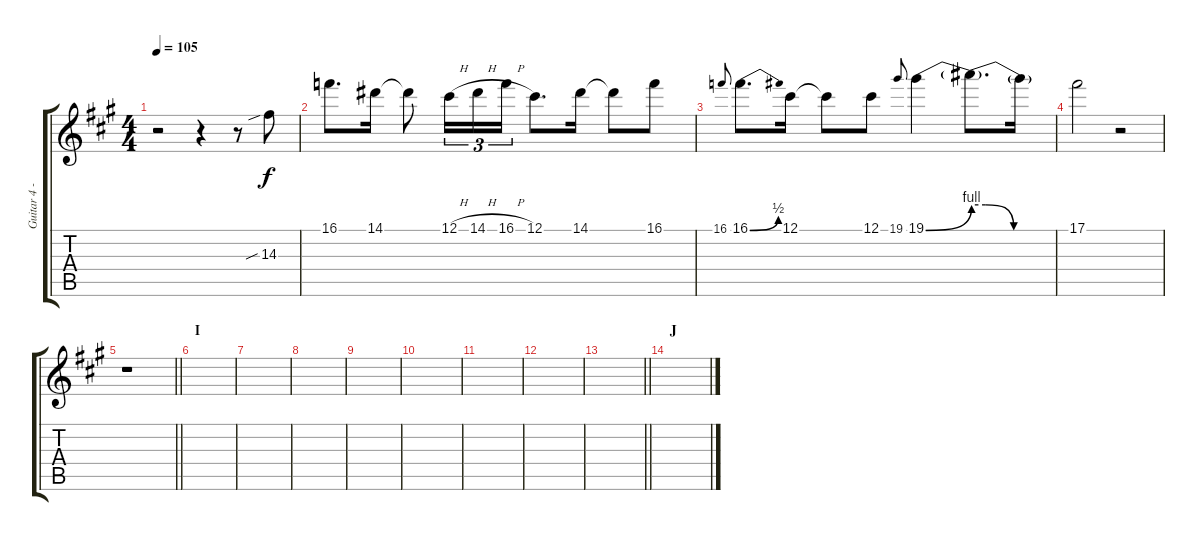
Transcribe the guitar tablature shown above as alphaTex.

\track ("Guitar 4 - Uruha" "Guitar 4 -") {instrument overdrivenguitar}
\staff {score tabs}
\tuning (Db4 Ab3 E3 B2 Gb2 Db2) {hide}
\ts (4 4)
\tempo 105
\clef g2
\ks a
r.2{dy f} r.4 r.8 14.3{sib}.8 |
16.1.8{d} 14.1.16 14.1{t}.8 12.1{h}.16{tu (3 2)} 14.1{h}.16{tu (3 2)} 16.1{h}.16{tu (3 2)} 12.1.8{d} 14.1.16 14.1{t}.8 16.1.8 |
16.1.8{gr onbeat} 16.1{be (bend 0 0 60 2)}.8{d} 12.1.16 12.1{t}.8 12.1.8 19.1.8{gr onbeat} 19.1{be (bend 0 0 60 4)}.4 19.1{be (custom 0 4 10 4 30 0 60 0) t}.8{d} 19.1{t}.16 |
17.1.2 r.2 |
\barLineRight lightlight
r.1 |
\section ("" "I")
|
|
|
|
|
|
|
\barLineRight lightlight
|
\section ("" "J")
